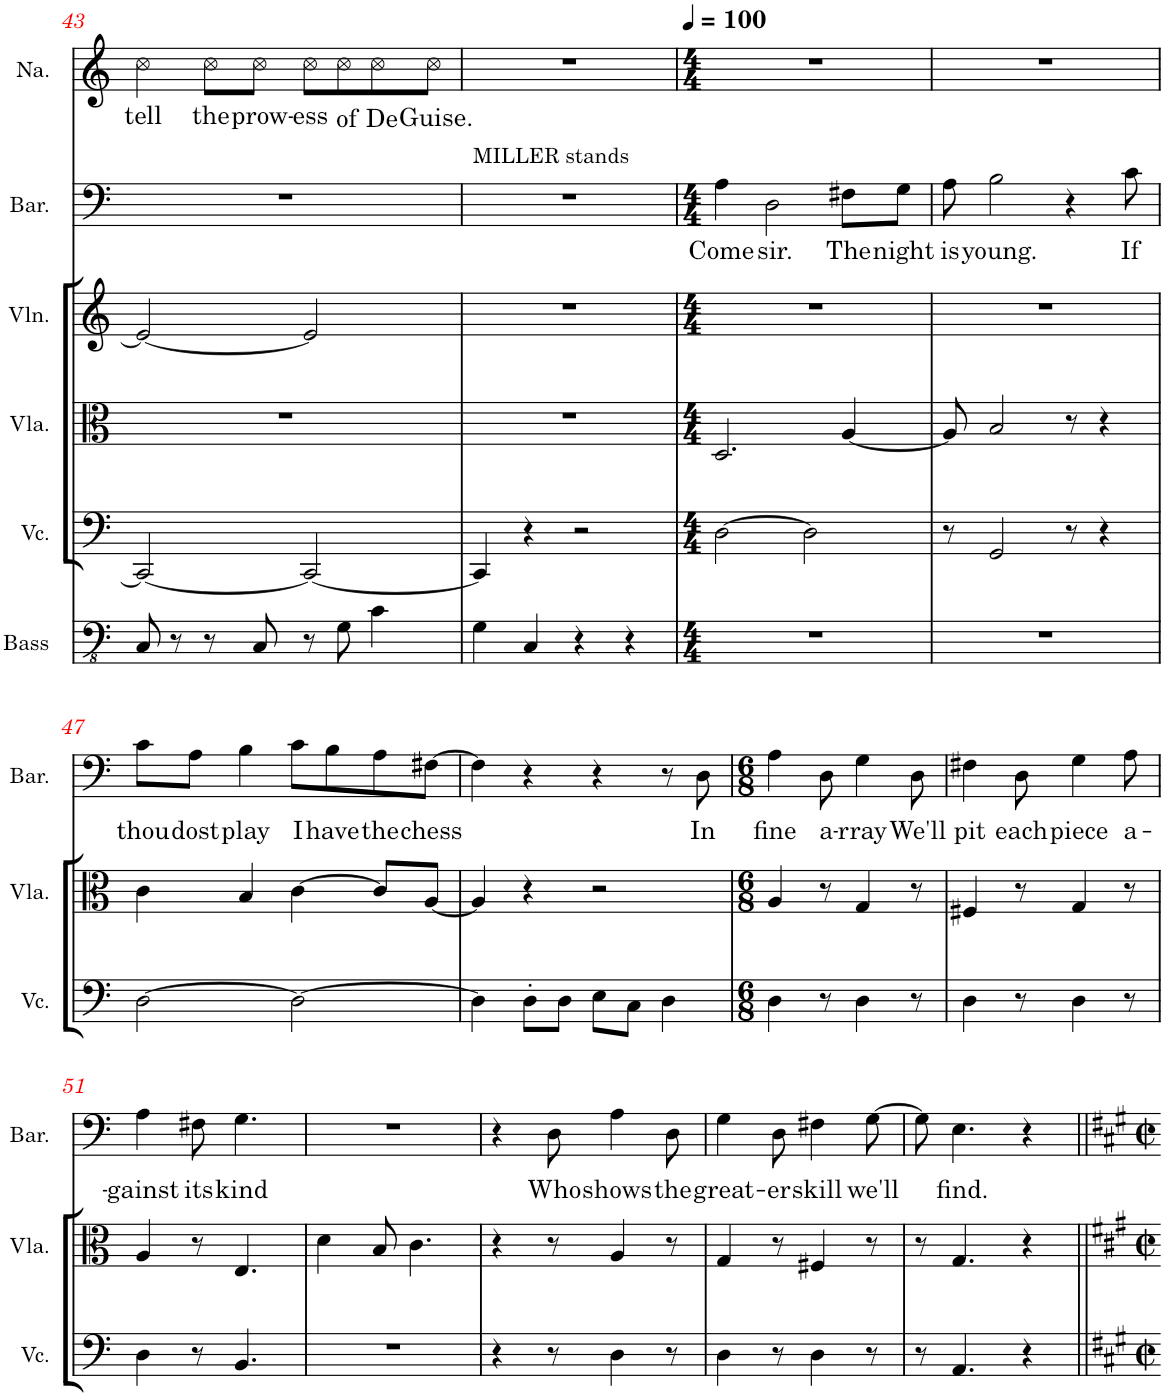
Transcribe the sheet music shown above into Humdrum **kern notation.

**kern	**kern	**kern	**kern	**kern	**text	**kern	**text
*part6	*part5	*part4	*part3	*part2	*part2	*part1	*part1
*staff6	*staff5	*staff4	*staff3	*staff2	*staff2	*staff1	*staff1
*I"Acoustic Bass	*I"Violoncello	*I"Viola	*I"Violin	*I"Baritone	*	*I"Narrator	*
*I'Bass	*I'Vc.	*I'Vla.	*I'Vln.	*I'Bar.	*	*I'Na.	*
!!LO:PB:g=z
*clefFv4	*clefF4	*clefC3	*clefG2	*clefF4	*	*clefG2	*
*k[]	*k[]	*k[]	*k[]	*k[]	*	*k[]	*
*M2/2	*M2/2	*M2/2	*M2/2	*M2/2	*	*M2/2	*
*met(c|)	*met(c|)	*met(c|)	*met(c|)	*met(c|)	*	*met(c|)	*
=43	=43	=43	=43	=43	=43	=43	=43
!	!	!	!	!	!	!	!LO:LY:b
8CC/	2CC/_	1r	2e/_	1r	.	4cc\	tell
8r	.	.	.	.	.	.	.
!	!	!	!	!	!	!	!LO:LY:b
8r	.	.	.	.	.	8cc\L	the
!	!	!	!	!	!	!	!LO:LY:b
8CC/	.	.	.	.	.	8cc\J	prow-
!	!	!	!	!	!	!	!LO:LY:b
8r	2CC/_	.	2e/]	.	.	8cc\L	-ess
!	!	!	!	!	!	!	!LO:LY:b
8GG\	.	.	.	.	.	8cc\	of
!	!	!	!	!	!	!	!LO:LY:b
4C\	.	.	.	.	.	8cc\	De
!	!	!	!	!	!	!	!LO:LY:b
.	.	.	.	.	.	8cc\J	Guise.
=44	=44	=44	=44	=44	=44	=44	=44
!	!	!	!	!LO:TX:a:t=MILLER stands	!	!	!
4GG\	4CC/]	1r	1r	1r	.	1r	.
4CC/	4r	.	.	.	.	.	.
4r	2r	.	.	.	.	.	.
4r	.	.	.	.	.	.	.
=45	=45	=45	=45	=45	=45	=45	=45
*M4/4	*M4/4	*M4/4	*M4/4	*M4/4	*	*M4/4	*
!	!	!	!	!	!LO:LY:b	!	!
1r	[2D\	2.D/	1r	4A\	Come	1r	.
!	!	!	!	!	!LO:LY:b	!	!
.	.	.	.	2D\	sir.	.	.
.	2D\]	.	.	.	.	.	.
!	!	!	!	!	!LO:LY:b	!	!
.	.	[4A/	.	8F#X\L	The	.	.
!	!	!	!	!	!LO:LY:b	!	!
.	.	.	.	8G\J	night	.	.
=46	=46	=46	=46	=46	=46	=46	=46
!	!	!	!	!	!LO:LY:b	!	!
1r	8r	8A/]	1r	8A\	is	1r	.
!	!	!	!	!	!LO:LY:b	!	!
.	2GG/	2B/	.	2B\	young.	.	.
.	8r	8r	.	4r	.	.	.
.	4r	4r	.	.	.	.	.
!	!	!	!	!	!LO:LY:b	!	!
.	.	.	.	8c\	If	.	.
!!LO:LB:g=z
=47	=47	=47	=47	=47	=47	=47	=47
!	!	!	!	!	!LO:LY:b	!	!
1r	[2D\	4c\	1r	8c\L	thou	1r	.
!	!	!	!	!	!LO:LY:b	!	!
.	.	.	.	8A\J	dost	.	.
!	!	!	!	!	!LO:LY:b	!	!
.	.	4B/	.	4B\	play	.	.
!	!	!	!	!	!LO:LY:b	!	!
.	2D\_	[4c\	.	8c\L	I	.	.
!	!	!	!	!	!LO:LY:b	!	!
.	.	.	.	8B\	have	.	.
!	!	!	!	!	!LO:LY:b	!	!
.	.	8c/L]	.	8A\	the	.	.
!	!	!	!	!	!LO:LY:b	!	!
.	.	[8A/J	.	[8F#X\J	chess	.	.
=48	=48	=48	=48	=48	=48	=48	=48
1r	4D\]	4A/]	1r	4F#\]	.	1r	.
.	8D'\L	4r	.	4r	.	.	.
.	8D\J	.	.	.	.	.	.
.	8E\L	2r	.	4r	.	.	.
.	8C\J	.	.	.	.	.	.
.	4D\	.	.	8r	.	.	.
!	!	!	!	!	!LO:LY:b	!	!
.	.	.	.	8D\	In	.	.
=49	=49	=49	=49	=49	=49	=49	=49
*M6/8	*M6/8	*M6/8	*M6/8	*M6/8	*	*M6/8	*
!	!	!	!	!	!LO:LY:b	!	!
2.r	4D\	4A/	2.r	4A\	fine	2.r	.
!	!	!	!	!	!LO:LY:b	!	!
.	8r	8r	.	8D\	a-	.	.
!	!	!	!	!	!LO:LY:b	!	!
.	4D\	4G/	.	4G\	-rray	.	.
!	!	!	!	!	!LO:LY:b	!	!
.	8r	8r	.	8D\	We'll	.	.
=50	=50	=50	=50	=50	=50	=50	=50
!	!	!	!	!	!LO:LY:b	!	!
2.r	4D\	4F#X/	2.r	4F#X\	pit	2.r	.
!	!	!	!	!	!LO:LY:b	!	!
.	8r	8r	.	8D\	each	.	.
!	!	!	!	!	!LO:LY:b	!	!
.	4D\	4G/	.	4G\	piece	.	.
!	!	!	!	!	!LO:LY:b	!	!
.	8r	8r	.	8A\	a-	.	.
!!LO:LB:g=z
=51	=51	=51	=51	=51	=51	=51	=51
!	!	!	!	!	!LO:LY:b	!	!
2.r	4D\	4A/	2.r	4A\	-gainst	2.r	.
!	!	!	!	!	!LO:LY:b	!	!
.	8r	8r	.	8F#X\	its	.	.
!	!	!	!	!	!LO:LY:b	!	!
.	4.BB/	4.E/	.	4.G\	kind	.	.
=52	=52	=52	=52	=52	=52	=52	=52
2.r	2.r	4d\	2.r	2.r	.	2.r	.
.	.	8B/	.	.	.	.	.
.	.	4.c\	.	.	.	.	.
=53	=53	=53	=53	=53	=53	=53	=53
2.r	4r	4r	2.r	4r	.	2.r	.
!	!	!	!	!	!LO:LY:b	!	!
.	8r	8r	.	8D\	Who	.	.
!	!	!	!	!	!LO:LY:b	!	!
.	4D\	4A/	.	4A\	shows	.	.
!	!	!	!	!	!LO:LY:b	!	!
.	8r	8r	.	8D\	the	.	.
=54	=54	=54	=54	=54	=54	=54	=54
!	!	!	!	!	!LO:LY:b	!	!
2.r	4D\	4G/	2.r	4G\	great-	2.r	.
!	!	!	!	!	!LO:LY:b	!	!
.	8r	8r	.	8D\	-er	.	.
!	!	!	!	!	!LO:LY:b	!	!
.	4D\	4F#X/	.	4F#X\	skill	.	.
!	!	!	!	!	!LO:LY:b	!	!
.	8r	8r	.	[8G\	we'll	.	.
=55	=55	=55	=55	=55	=55	=55	=55
2.r	8r	8r	2.r	8G\]	.	2.r	.
!	!	!	!	!	!LO:LY:b	!	!
.	4.AA/	4.G/	.	4.E\	find.	.	.
.	4r	4r	.	4r	.	.	.
=||	=||	=||	=||	=||	=||	=||	=||
*-	*-	*-	*-	*-	*-	*-	*-
